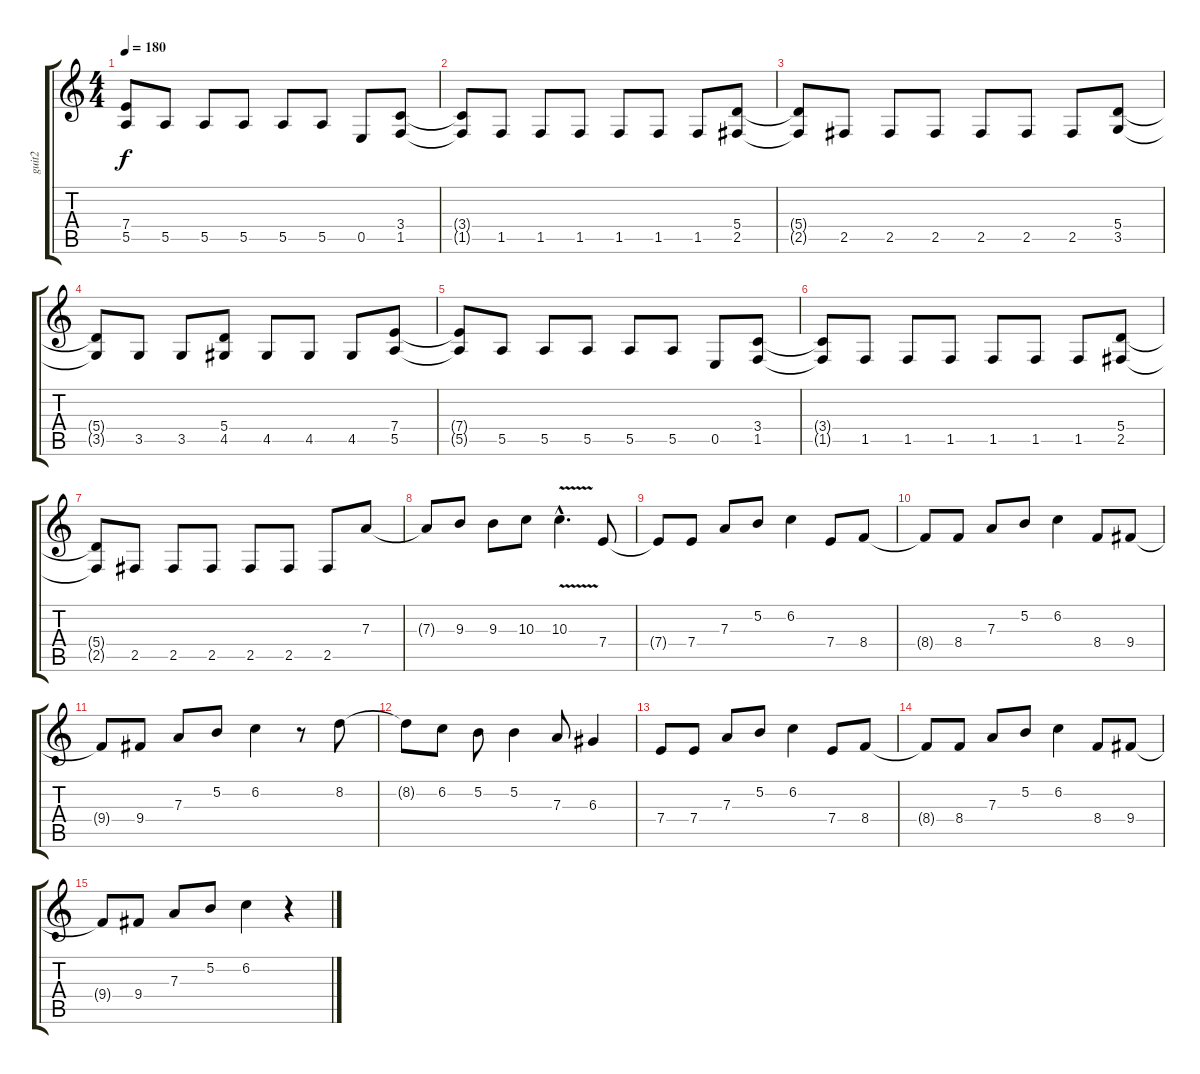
\track ("guit2" "guit2") {instrument distortionguitar}
\staff {score tabs}
\tuning (B3 Gb3 D3 A2 E2 B1) {hide}
\ts (4 4)
\tempo 180
\clef g2
\ks c
(7.4 5.5).8{dy f} 5.5.8 5.5.8 5.5.8 5.5.8 5.5.8 0.5.8 (3.4 1.5).8 |
(3.4{t} 1.5{t}).8 1.5.8 1.5.8 1.5.8 1.5.8 1.5.8 1.5.8 (5.4 2.5).8 |
(5.4{t} 2.5{t}).8 2.5.8 2.5.8 2.5.8 2.5.8 2.5.8 2.5.8 (5.4 3.5).8 |
(5.4{t} 3.5{t}).8 3.5.8 3.5.8 (5.4 4.5).8 4.5.8 4.5.8 4.5.8 (7.4 5.5).8 |
(7.4{t} 5.5{t}).8 5.5.8 5.5.8 5.5.8 5.5.8 5.5.8 0.5.8 (3.4 1.5).8 |
(3.4{t} 1.5{t}).8 1.5.8 1.5.8 1.5.8 1.5.8 1.5.8 1.5.8 (5.4 2.5).8 |
(5.4{t} 2.5{t}).8 2.5.8 2.5.8 2.5.8 2.5.8 2.5.8 2.5.8 7.3.8 |
7.3{t}.8 9.3.8 9.3.8 10.3.8 10.3{v hac}.4{d} 7.4.8 |
7.4{t}.8 7.4.8 7.3.8 5.2.8 6.2.4 7.4.8 8.4.8 |
8.4{t}.8 8.4.8 7.3.8 5.2.8 6.2.4 8.4.8 9.4.8 |
9.4{t}.8 9.4.8 7.3.8 5.2.8 6.2.4 r.8 8.2.8 |
8.2{t}.8 6.2.8 5.2.8 5.2.4 7.3.8 6.3.4 |
7.4.8 7.4.8 7.3.8 5.2.8 6.2.4 7.4.8 8.4.8 |
8.4{t}.8 8.4.8 7.3.8 5.2.8 6.2.4 8.4.8 9.4.8 |
9.4{t}.8 9.4.8 7.3.8 5.2.8 6.2.4 r.4
